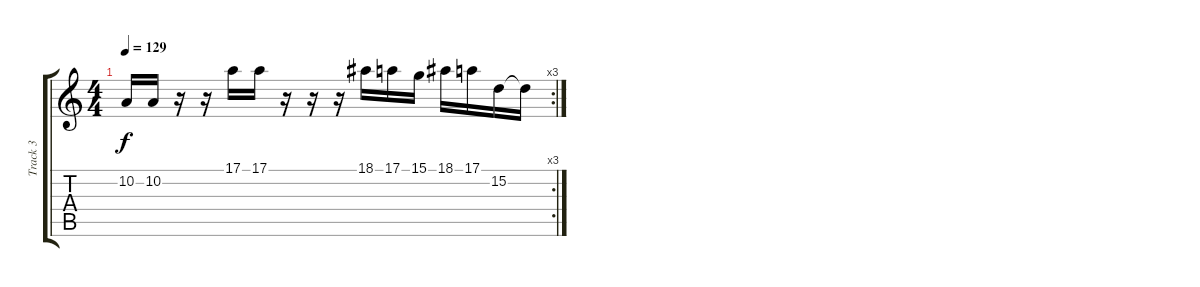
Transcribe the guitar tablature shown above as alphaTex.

\track ("Track 3" "Track 3") {instrument lead1square}
\staff {score tabs}
\tuning (E4 B3 G3 D3 A2 E2) {hide}
\rc 3
\ts (4 4)
\tempo 129
\clef g2
\ks c
10.2.16{dy f} 10.2.16 r.16 r.16 17.1.16 17.1.16 r.16 r.16 r.16 18.1.16 17.1.16 15.1.16 18.1.16 17.1.16 15.2.16 15.2{t}.16
